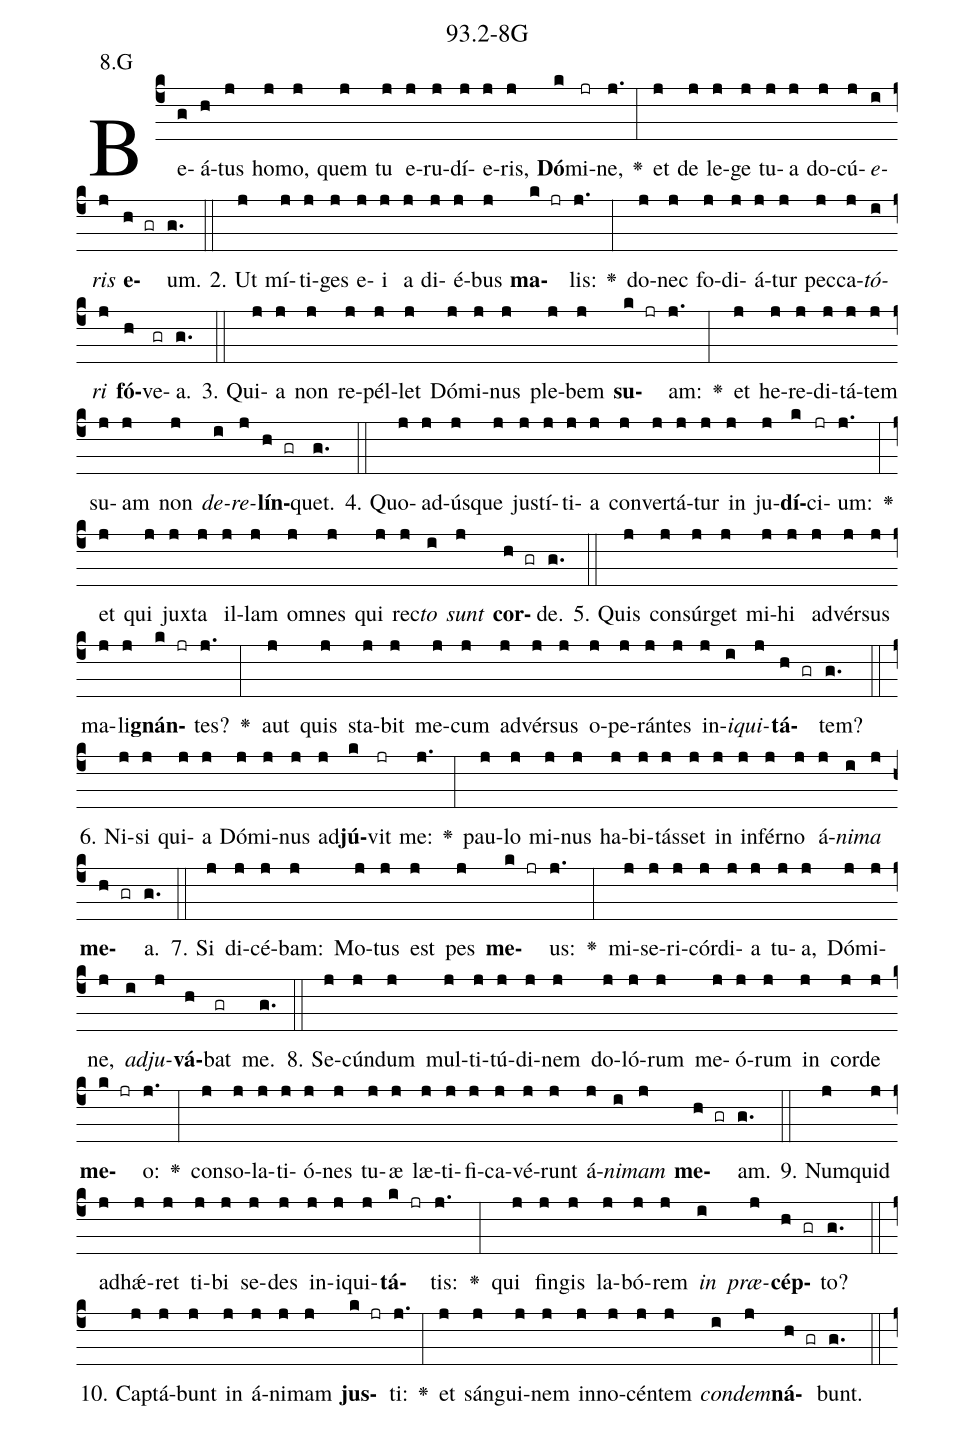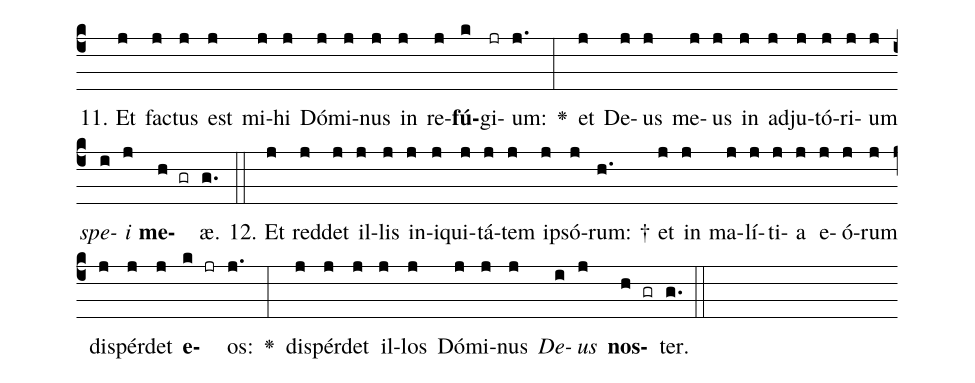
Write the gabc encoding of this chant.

name: 93.2-8G;
annotation: 8.G;
%%
(c4)Be(g)á(h)tus(j) ho(j)mo,(j) quem(j) tu(j) e(j)ru(j)dí(j)e(j)ris,(j) <b>Dó</b>(k)mi(jr)ne,(j.) <v>\greheightstar</v>(:) et(j) de(j) le(j)ge(j) tu(j)a(j) do(j)cú(j)<i>e</i>(i)<i>ris</i>(j) <b>e</b>(h gr)um.(g.) (::)
2. Ut(j) mí(j)ti(j)ges(j) e(j)i(j) a(j) di(j)é(j)bus(j) <b>ma</b>(k jr)lis:(j.) <v>\greheightstar</v>(:) do(j)nec(j) fo(j)di(j)á(j)tur(j) pec(j)ca(j)<i>tó</i>(i)<i>ri</i>(j) <b>fó</b>(h)ve(gr)a.(g.) (::)
3. Qui(j)a(j) non(j) re(j)pél(j)let(j) Dó(j)mi(j)nus(j) ple(j)bem(j) <b>su</b>(k jr)am:(j.) <v>\greheightstar</v>(:) et(j) he(j)re(j)di(j)tá(j)tem(j) su(j)am(j) non(j) <i>de</i>(i)<i>re</i>(j)<b>lín</b>(h gr)quet.(g.) (::)
4. Quo(j)ad(j)ús(j)que(j) jus(j)tí(j)ti(j)a(j) con(j)ver(j)tá(j)tur(j) in(j) ju(j)<b>dí</b>(k)ci(jr)um:(j.) <v>\greheightstar</v>(:) et(j) qui(j) jux(j)ta(j) il(j)lam(j) om(j)nes(j) qui(j) rec(j)<i>to</i>(i) <i>sunt</i>(j) <b>cor</b>(h gr)de.(g.) (::)
5. Quis(j) con(j)súr(j)get(j) mi(j)hi(j) ad(j)vér(j)sus(j) ma(j)li(j)<b>gnán</b>(k jr)tes?(j.) <v>\greheightstar</v>(:) aut(j) quis(j) sta(j)bit(j) me(j)cum(j) ad(j)vér(j)sus(j) o(j)pe(j)rán(j)tes(j) in(j)<i>i</i>(i)<i>qui</i>(j)<b>tá</b>(h gr)tem?(g.) (::)
6. Ni(j)si(j) qui(j)a(j) Dó(j)mi(j)nus(j) ad(j)<b>jú</b>(k)vit(jr) me:(j.) <v>\greheightstar</v>(:) pau(j)lo(j) mi(j)nus(j) ha(j)bi(j)tás(j)set(j) in(j) in(j)fér(j)no(j) á(j)<i>ni</i>(i)<i>ma</i>(j) <b>me</b>(h gr)a.(g.) (::)
7. Si(j) di(j)cé(j)bam:(j) Mo(j)tus(j) est(j) pes(j) <b>me</b>(k jr)us:(j.) <v>\greheightstar</v>(:) mi(j)se(j)ri(j)cór(j)di(j)a(j) tu(j)a,(j) Dó(j)mi(j)ne,(j) <i>ad</i>(i)<i>ju</i>(j)<b>vá</b>(h)bat(gr) me.(g.) (::)
8. Se(j)cún(j)dum(j) mul(j)ti(j)tú(j)di(j)nem(j) do(j)ló(j)rum(j) me(j)ó(j)rum(j) in(j) cor(j)de(j) <b>me</b>(k jr)o:(j.) <v>\greheightstar</v>(:) con(j)so(j)la(j)ti(j)ó(j)nes(j) tu(j)æ(j) læ(j)ti(j)fi(j)ca(j)vé(j)runt(j) á(j)<i>ni</i>(i)<i>mam</i>(j) <b>me</b>(h gr)am.(g.) (::)
9. Num(j)quid(j) ad(j)hǽ(j)ret(j) ti(j)bi(j) se(j)des(j) in(j)i(j)qui(j)<b>tá</b>(k jr)tis:(j.) <v>\greheightstar</v>(:) qui(j) fin(j)gis(j) la(j)bó(j)rem(j) <i>in</i>(i) <i>præ</i>(j)<b>cép</b>(h gr)to?(g.) (::)
10. Cap(j)tá(j)bunt(j) in(j) á(j)ni(j)mam(j) <b>jus</b>(k jr)ti:(j.) <v>\greheightstar</v>(:) et(j) sán(j)gui(j)nem(j) in(j)no(j)cén(j)tem(j) <i>con</i>(i)<i>dem</i>(j)<b>ná</b>(h gr)bunt.(g.) (::)
11. Et(j) fac(j)tus(j) est(j) mi(j)hi(j) Dó(j)mi(j)nus(j) in(j) re(j)<b>fú</b>(k)gi(jr)um:(j.) <v>\greheightstar</v>(:) et(j) De(j)us(j) me(j)us(j) in(j) ad(j)ju(j)tó(j)ri(j)um(j) <i>spe</i>(i)<i>i</i>(j) <b>me</b>(h gr)æ.(g.) (::)
12. Et(j) red(j)det(j) il(j)lis(j) in(j)i(j)qui(j)tá(j)tem(j) ip(j)só(j)rum: †(h.) et(j) in(j) ma(j)lí(j)ti(j)a(j) e(j)ó(j)rum(j) dis(j)pér(j)det(j) <b>e</b>(k jr)os:(j.) <v>\greheightstar</v>(:) dis(j)pér(j)det(j) il(j)los(j) Dó(j)mi(j)nus(j) <i>De</i>(i)<i>us</i>(j) <b>nos</b>(h gr)ter.(g.) (::)
